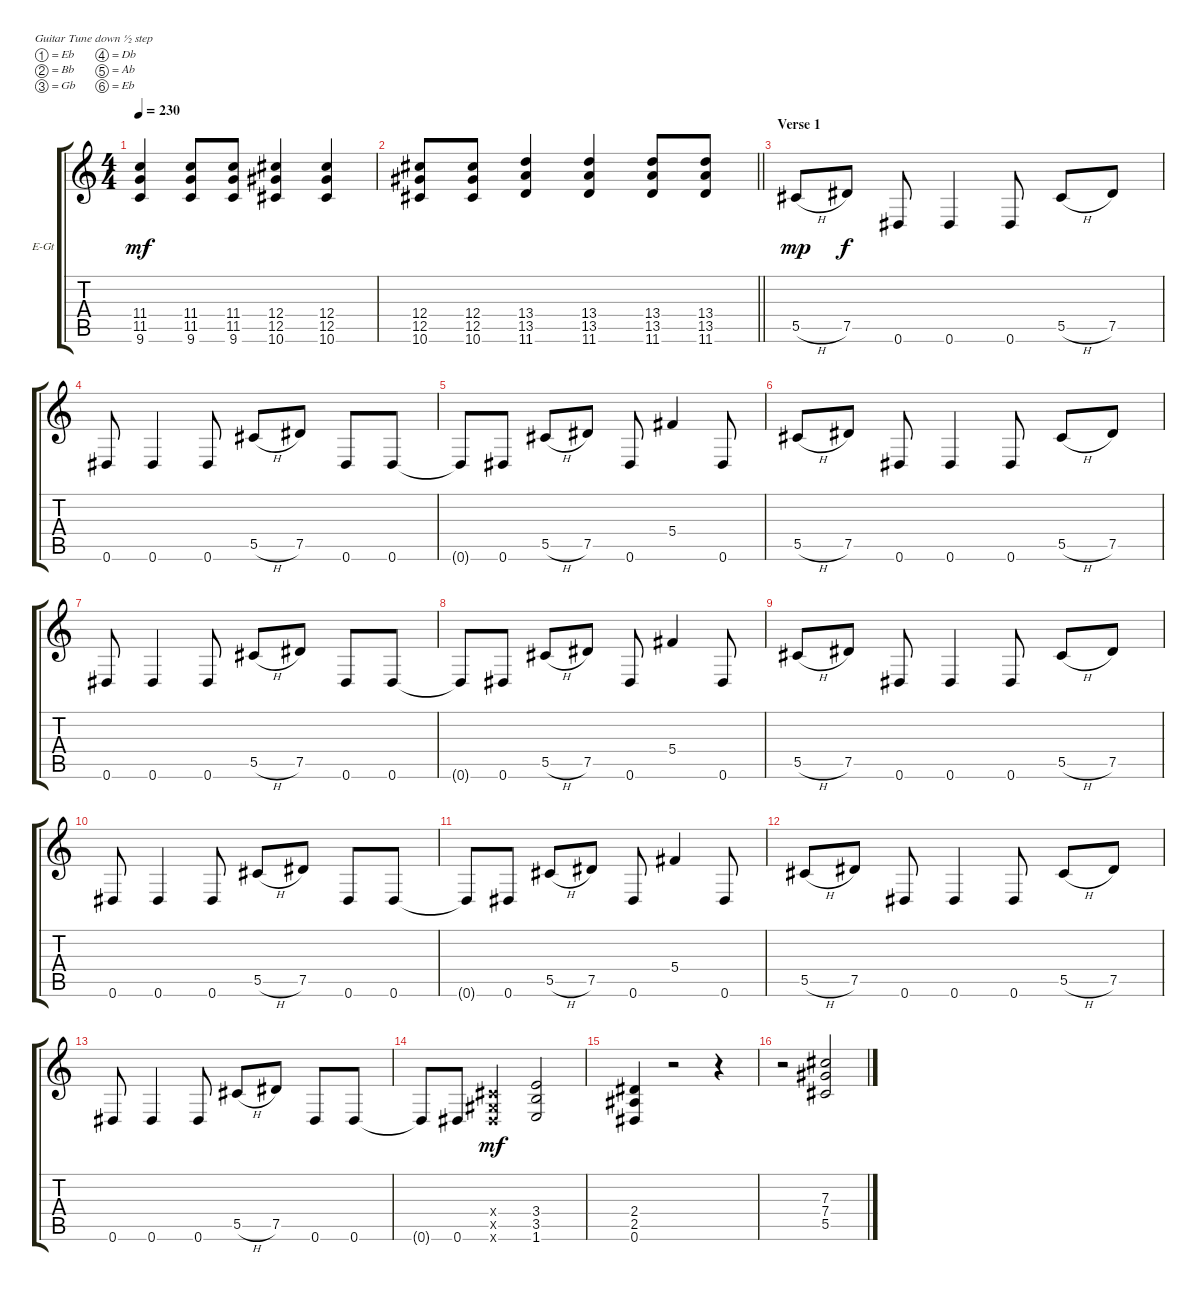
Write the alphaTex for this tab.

\bracketExtendMode groupsimilarinstruments
\firstSystemTrackNameOrientation horizontal
\otherSystemsTrackNameOrientation horizontal
\track ("Sid Glove" "E-Gt") {instrument distortionguitar}
\staff {score tabs}
\tuning (Eb4 Bb3 Gb3 Db3 Ab2 Eb2)
\ts (4 4)
\tempo 230
\clef g2
\ks c
(11.4 11.5 9.6).4{dy mf} (11.4 11.5 9.6).8 (11.4 11.5 9.6).8 (12.4 12.5 10.6).4 (12.4 12.5 10.6).4 |
\barLineRight lightlight
(12.4 12.5 10.6).8 (12.4 12.5 10.6).8 (13.4 13.5 11.6).4 (13.4 13.5 11.6).4 (13.4 13.5 11.6).8 (13.4 13.5 11.6).8 |
\section ("" "Verse 1")
5.5{h}.8{dy mp} 7.5.8{dy f} 0.6.8 0.6.4 0.6.8 5.5{h}.8 7.5.8 |
0.6.8 0.6.4 0.6.8 5.5{h}.8 7.5.8 0.6.8 0.6.8 |
0.6{t}.8 0.6.8 5.5{h}.8 7.5.8 0.6.8 5.4.4 0.6.8 |
5.5{h}.8 7.5.8 0.6.8 0.6.4 0.6.8 5.5{h}.8 7.5.8 |
0.6.8 0.6.4 0.6.8 5.5{h}.8 7.5.8 0.6.8 0.6.8 |
0.6{t}.8 0.6.8 5.5{h}.8 7.5.8 0.6.8 5.4.4 0.6.8 |
5.5{h}.8 7.5.8 0.6.8 0.6.4 0.6.8 5.5{h}.8 7.5.8 |
0.6.8 0.6.4 0.6.8 5.5{h}.8 7.5.8 0.6.8 0.6.8 |
0.6{t}.8 0.6.8 5.5{h}.8 7.5.8 0.6.8 5.4.4 0.6.8 |
5.5{h}.8 7.5.8 0.6.8 0.6.4 0.6.8 5.5{h}.8 7.5.8 |
0.6.8 0.6.4 0.6.8 5.5{h}.8 7.5.8 0.6.8 0.6.8 |
0.6{t}.8 0.6.8 (0.4{x} 0.5{x} 0.6{x}).4{dy mf} (3.4 3.5 1.6).2 |
(2.4 2.5 0.6).4 r.2 r.4 |
r.2 (7.3 7.4 5.5).2
